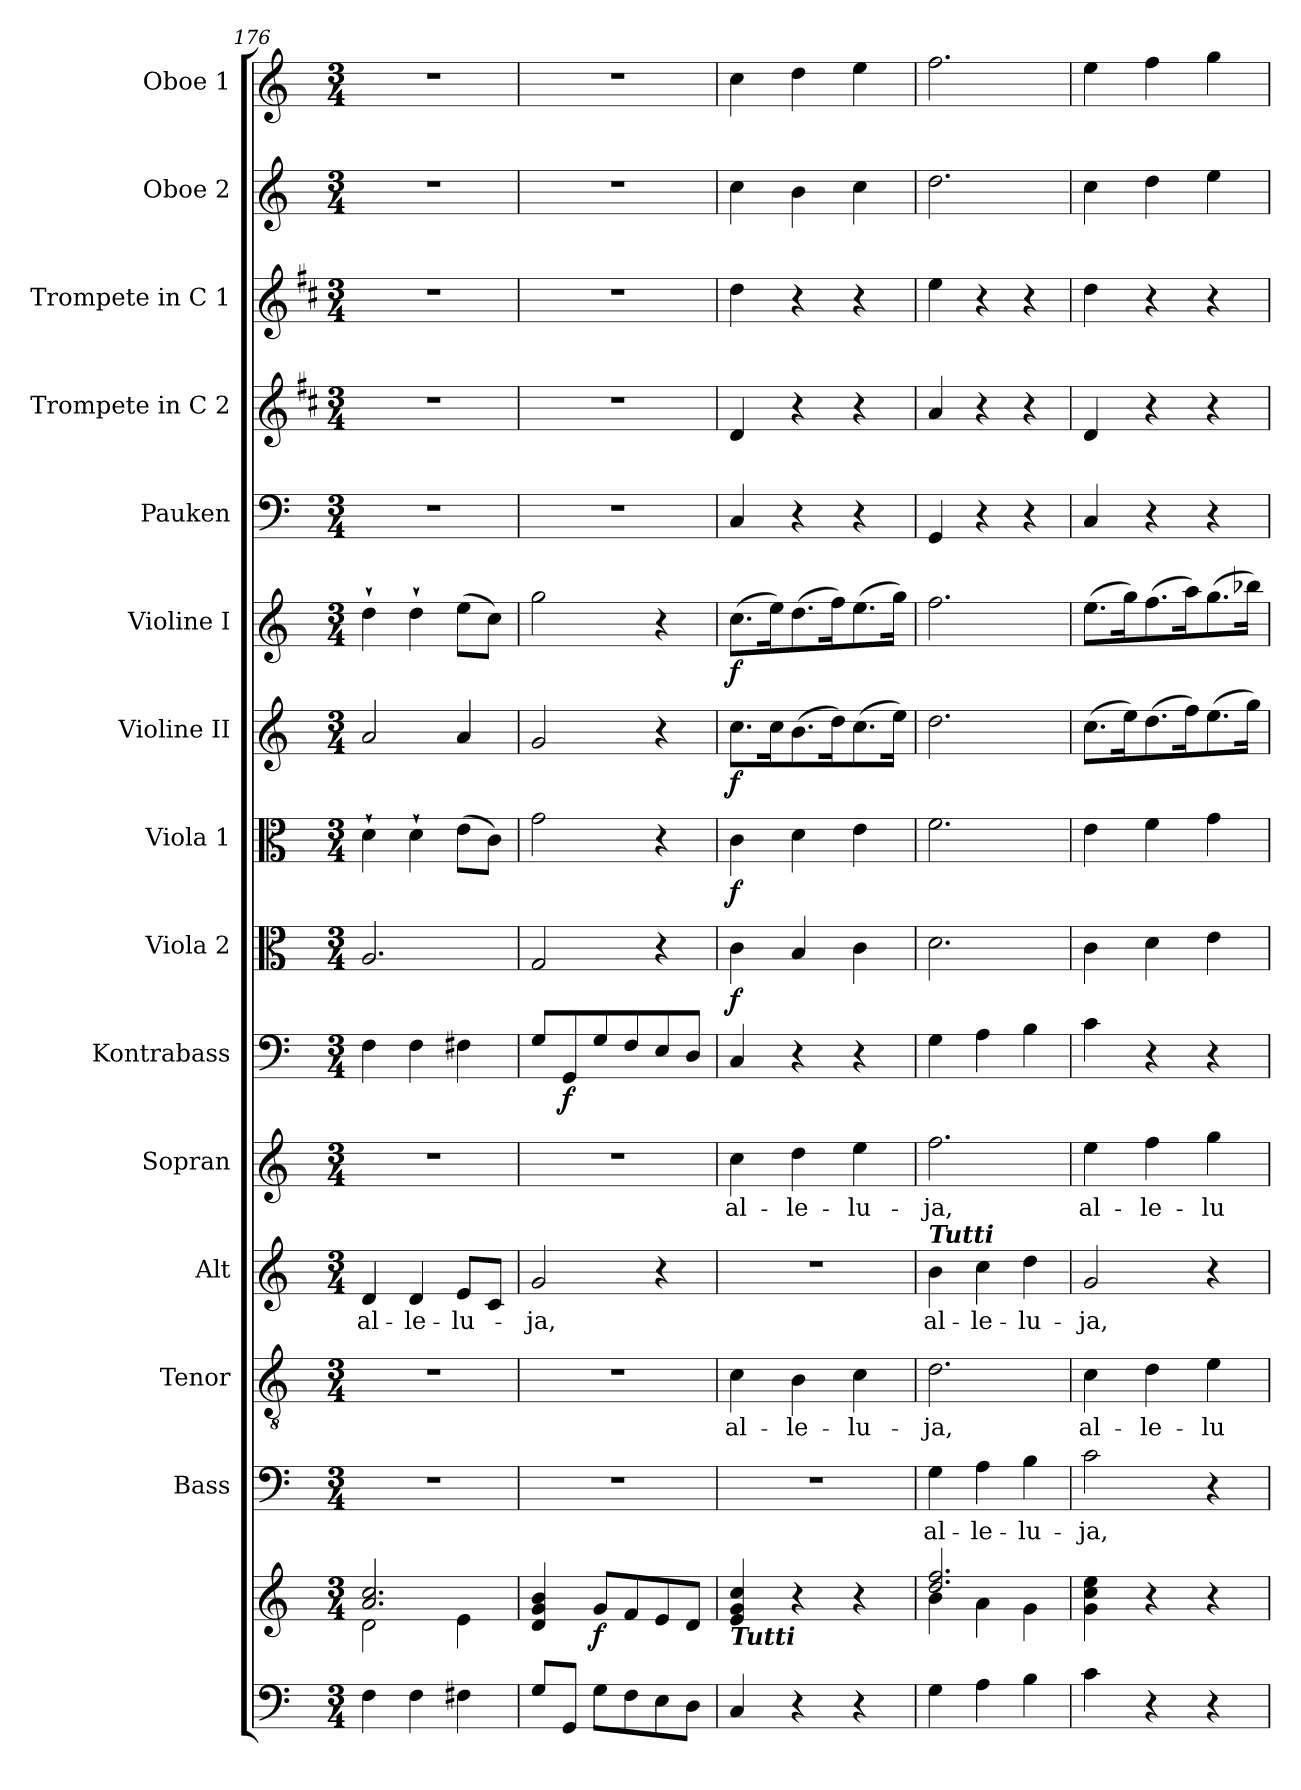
**kern	**kern	**dynam	**kern	**text	**kern	**text	**kern	**text	**kern	**text	**kern	**dynam	**kern	**dynam	**kern	**dynam	**kern	**dynam	**kern	**dynam	**kern	**kern	**kern	**kern	**kern
*part15	*part15	*part15	*part14	*part14	*part13	*part13	*part12	*part12	*part11	*part11	*part10	*part10	*part9	*part9	*part8	*part8	*part7	*part7	*part6	*part6	*part5	*part4	*part3	*part2	*part1
*staff16	*staff15	*staff15/16	*staff14	*staff14	*staff13	*staff13	*staff12	*staff12	*staff11	*staff11	*staff10	*staff10	*staff9	*staff9	*staff8	*staff8	*staff7	*staff7	*staff6	*staff6	*staff5	*staff4	*staff3	*staff2	*staff1
*	*	*	*I"Bass	*	*I"Tenor	*	*I"Alt	*	*I"Sopran	*	*I"Kontrabass	*	*I"Viola 2	*	*I"Viola 1	*	*I"Violine II	*	*I"Violine I	*	*I"Pauken	*I"Trompete in C 2	*I"Trompete in C 1	*I"Oboe 2	*I"Oboe 1
*	*	*	*I'B.	*	*I'T.	*	*I'A.	*	*I'S.	*	*I'Kb.	*	*I'Vla. 2	*	*I'Vla. 1	*	*I'Vl. II	*	*I'Vl. I	*	*I'Pauk.	*I'Trp. C 2	*I'Trp. C 1	*I'Ob. 2	*I'Ob. 1
*clefF4	*clefG2	*	*clefF4	*	*clefGv2	*	*clefG2	*	*clefG2	*	*clefF4	*	*clefC3	*	*clefC3	*	*clefG2	*	*clefG2	*	*clefF4	*clefG2	*clefG2	*clefG2	*clefG2
*	*	*	*	*	*	*	*	*	*	*	*ITrd7c12	*	*	*	*	*	*	*	*	*	*	*ITrd1c2	*ITrd1c2	*	*
*k[]	*k[]	*	*k[]	*	*k[]	*	*k[]	*	*k[]	*	*k[]	*	*k[]	*	*k[]	*	*k[]	*	*k[]	*	*k[]	*k[]	*k[]	*k[]	*k[]
*C:	*C:	*	*C:	*	*C:	*	*C:	*	*C:	*	*C:	*	*C:	*	*C:	*	*C:	*	*C:	*	*C:	*C:	*C:	*C:	*C:
*M3/4	*M3/4	*	*M3/4	*	*M3/4	*	*M3/4	*	*M3/4	*	*M3/4	*	*M3/4	*	*M3/4	*	*M3/4	*	*M3/4	*	*M3/4	*M3/4	*M3/4	*M3/4	*M3/4
=176	=176	=176	=176	=176	=176	=176	=176	=176	=176	=176	=176	=176	=176	=176	=176	=176	=176	=176	=176	=176	=176	=176	=176	=176	=176
*	*^	*	*	*	*	*	*	*	*	*	*	*	*	*	*	*	*	*	*	*	*	*	*	*	*
!	!	!	!	!	!	!	!	!	!LO:LY:b	!	!	!	!	!	!	!	!	!	!	!	!	!	!	!	!	!
4F\	2.a/ 2.cc/	2d\	.	2.r	.	2.r	.	4d/	al-	2.r	.	4FF\	.	2.A/	.	4d`>\	.	2a/	.	4dd`>\	.	2.r	2.r	2.r	2.r	2.r
!	!	!	!	!	!	!	!	!	!LO:LY:b	!	!	!	!	!	!	!	!	!	!	!	!	!	!	!	!	!
4F\	.	.	.	.	.	.	.	4d/	-le-	.	.	4FF\	.	.	.	4d`>\	.	.	.	4dd`>\	.	.	.	.	.	.
!	!	!	!	!	!	!	!	!	!LO:LY:b	!	!	!	!	!	!	!	!	!	!	!	!	!	!	!	!	!
4F#X\	.	4e\	.	.	.	.	.	8e/L	-lu-	.	.	4FF#X\	.	.	.	(>8e\L	.	4a/	.	(>8ee\L	.	.	.	.	.	.
.	.	.	.	.	.	.	.	8c/J	.	.	.	.	.	.	.	8c\J)	.	.	.	8cc\J)	.	.	.	.	.	.
*	*v	*v	*	*	*	*	*	*	*	*	*	*	*	*	*	*	*	*	*	*	*	*	*	*	*	*
=177	=177	=177	=177	=177	=177	=177	=177	=177	=177	=177	=177	=177	=177	=177	=177	=177	=177	=177	=177	=177	=177	=177	=177	=177	=177
!	!	!	!	!	!	!	!	!LO:LY:b	!	!	!	!	!	!	!	!	!	!	!	!	!	!	!	!	!
8G/L	4d/ 4g/ 4b/	.	2.r	.	2.r	.	2g/	-ja,	2.r	.	8GG/L	.	2G/	.	2g\	.	2g/	.	2gg\	.	2.r	2.r	2.r	2.r	2.r
!	!	!	!	!	!	!	!	!	!	!	!	!LO:DY:b	!	!	!	!	!	!	!	!	!	!	!	!	!
8GG/J	.	.	.	.	.	.	.	.	.	.	8GGG/	f	.	.	.	.	.	.	.	.	.	.	.	.	.
!	!	!LO:DY:b	!	!	!	!	!	!	!	!	!	!	!	!	!	!	!	!	!	!	!	!	!	!	!
8G\L	8g/L	f	.	.	.	.	.	.	.	.	8GG/	.	.	.	.	.	.	.	.	.	.	.	.	.	.
8F\	8f/	.	.	.	.	.	.	.	.	.	8FF/	.	.	.	.	.	.	.	.	.	.	.	.	.	.
8E\	8e/	.	.	.	.	.	4r	.	.	.	8EE/	.	4r	.	4r	.	4r	.	4r	.	.	.	.	.	.
8D\J	8d/J	.	.	.	.	.	.	.	.	.	8DD/J	.	.	.	.	.	.	.	.	.	.	.	.	.	.
=178	=178	=178	=178	=178	=178	=178	=178	=178	=178	=178	=178	=178	=178	=178	=178	=178	=178	=178	=178	=178	=178	=178	=178	=178	=178
!	!LO:TX:b:Bi:t=Tutti	!	!	!	!	!	!	!	!	!	!	!	!	!	!	!	!	!	!	!	!	!	!	!	!
!	!	!	!	!	!	!LO:LY:b	!	!	!	!LO:LY:b	!	!	!	!LO:DY:b	!	!LO:DY:b	!	!LO:DY:b	!	!LO:DY:b	!	!	!	!	!
4C/	4e/ 4g/ 4cc/	.	2.r	.	4c\	al-	2.r	.	4cc\	al-	4CC/	.	4c\	f	4c\	f	8.cc\L	f	(>8.cc\L	f	4C/	4c/	4cc\	4cc\	4cc\
.	.	.	.	.	.	.	.	.	.	.	.	.	.	.	.	.	16cc\k	.	16ee\k)	.	.	.	.	.	.
!	!	!	!	!	!	!LO:LY:b	!	!	!	!LO:LY:b	!	!	!	!	!	!	!	!	!	!	!	!	!	!	!
4r	4r	.	.	.	4B\	-le-	.	.	4dd\	-le-	4r	.	4B/	.	4d\	.	(>8.b\	.	(>8.dd\	.	4r	4r	4r	4b\	4dd\
.	.	.	.	.	.	.	.	.	.	.	.	.	.	.	.	.	16dd\k)	.	16ff\k)	.	.	.	.	.	.
!	!	!	!	!	!	!LO:LY:b	!	!	!	!LO:LY:b	!	!	!	!	!	!	!	!	!	!	!	!	!	!	!
4r	4r	.	.	.	4c\	-lu-	.	.	4ee\	-lu-	4r	.	4c\	.	4e\	.	(>8.cc\	.	(>8.ee\	.	4r	4r	4r	4cc\	4ee\
.	.	.	.	.	.	.	.	.	.	.	.	.	.	.	.	.	16ee\Jk)	.	16gg\Jk)	.	.	.	.	.	.
=179	=179	=179	=179	=179	=179	=179	=179	=179	=179	=179	=179	=179	=179	=179	=179	=179	=179	=179	=179	=179	=179	=179	=179	=179	=179
*	*^	*	*	*	*	*	*	*	*	*	*	*	*	*	*	*	*	*	*	*	*	*	*	*	*
!	!	!	!	!	!	!	!	!LO:TX:a:Bi:t=Tutti	!	!	!	!	!	!	!	!	!	!	!	!	!	!	!	!	!	!
!	!	!	!	!	!LO:LY:b	!	!LO:LY:b	!	!LO:LY:b	!	!LO:LY:b	!	!	!	!	!	!	!	!	!	!	!	!	!	!	!
4G\	2.dd/ 2.ff/	4b\	.	4G\	al-	2.d\	-ja,	4b\	al-	2.ff\	-ja,	4GG\	.	2.d\	.	2.f\	.	2.dd\	.	2.ff\	.	4GG/	4g/	4dd\	2.dd\	2.ff\
!	!	!	!	!	!LO:LY:b	!	!	!	!LO:LY:b	!	!	!	!	!	!	!	!	!	!	!	!	!	!	!	!	!
4A\	.	4a\	.	4A\	-le-	.	.	4cc\	-le-	.	.	4AA\	.	.	.	.	.	.	.	.	.	4r	4r	4r	.	.
!	!	!	!	!	!LO:LY:b	!	!	!	!LO:LY:b	!	!	!	!	!	!	!	!	!	!	!	!	!	!	!	!	!
4B\	.	4g\	.	4B\	-lu-	.	.	4dd\	-lu-	.	.	4BB\	.	.	.	.	.	.	.	.	.	4r	4r	4r	.	.
!!LO:PB:g=z
=180	=180	=180	=180	=180	=180	=180	=180	=180	=180	=180	=180	=180	=180	=180	=180	=180	=180	=180	=180	=180	=180	=180	=180	=180	=180	=180
!	!	!	!	!	!LO:LY:b	!	!LO:LY:b	!	!LO:LY:b	!	!LO:LY:b	!	!	!	!	!	!	!	!	!	!	!	!	!	!	!
*	*v	*v	*	*	*	*	*	*	*	*	*	*	*	*	*	*	*	*	*	*	*	*	*	*	*	*
4c\	4g\ 4cc\ 4ee\	.	2c\	-ja,	4c\	al-	2g/	-ja,	4ee\	al-	4C\	.	4c\	.	4e\	.	(>8.cc\L	.	(>8.ee\L	.	4C/	4c/	4cc\	4cc\	4ee\
.	.	.	.	.	.	.	.	.	.	.	.	.	.	.	.	.	16ee\k)	.	16gg\k)	.	.	.	.	.	.
!	!	!	!	!	!	!LO:LY:b	!	!	!	!LO:LY:b	!	!	!	!	!	!	!	!	!	!	!	!	!	!	!
4r	4r	.	.	.	4d\	-le-	.	.	4ff\	-le-	4r	.	4d\	.	4f\	.	(>8.dd\	.	(>8.ff\	.	4r	4r	4r	4dd\	4ff\
.	.	.	.	.	.	.	.	.	.	.	.	.	.	.	.	.	16ff\k)	.	16aa\k)	.	.	.	.	.	.
!	!	!	!	!	!	!LO:LY:b	!	!	!	!LO:LY:b	!	!	!	!	!	!	!	!	!	!	!	!	!	!	!
4r	4r	.	4r	.	4e\	-lu-	4r	.	4gg\	-lu-	4r	.	4e\	.	4g\	.	(>8.ee\	.	(>8.gg\	.	4r	4r	4r	4ee\	4gg\
.	.	.	.	.	.	.	.	.	.	.	.	.	.	.	.	.	16gg\Jk)	.	16bb-X\Jk)	.	.	.	.	.	.
=	=	=	=	=	=	=	=	=	=	=	=	=	=	=	=	=	=	=	=	=	=	=	=	=	=
*-	*-	*-	*-	*-	*-	*-	*-	*-	*-	*-	*-	*-	*-	*-	*-	*-	*-	*-	*-	*-	*-	*-	*-	*-	*-
